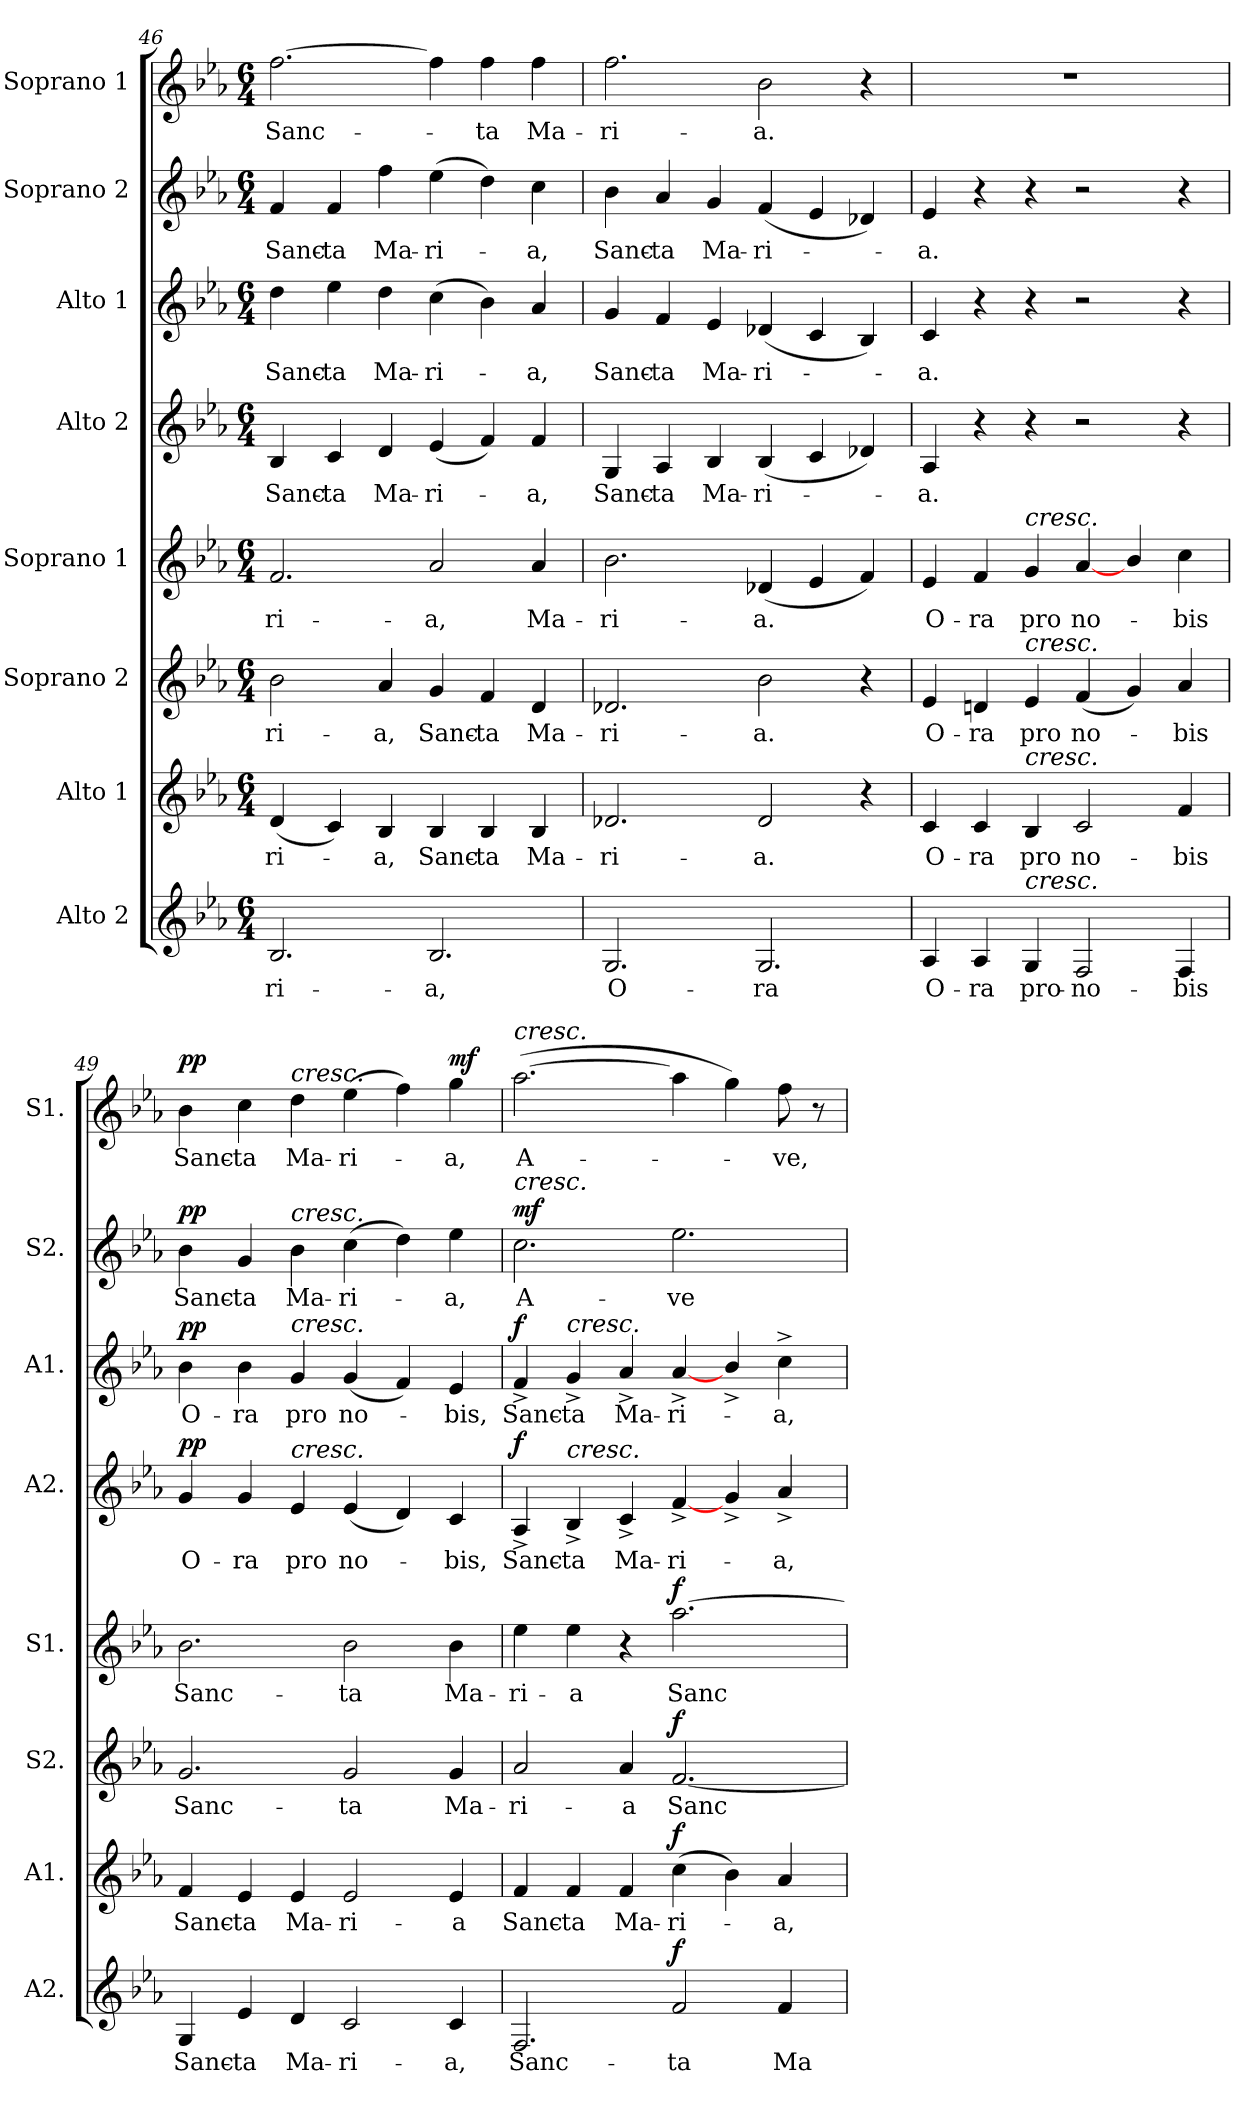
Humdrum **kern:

**kern	**text	**dynam	**kern	**text	**dynam	**kern	**text	**dynam	**kern	**text	**dynam	**kern	**text	**dynam	**kern	**text	**dynam	**kern	**text	**dynam	**kern	**text	**dynam
*part8	*part8	*part8	*part7	*part7	*part7	*part6	*part6	*part6	*part5	*part5	*part5	*part4	*part4	*part4	*part3	*part3	*part3	*part2	*part2	*part2	*part1	*part1	*part1
*staff8	*staff8	*staff8	*staff7	*staff7	*staff7	*staff6	*staff6	*staff6	*staff5	*staff5	*staff5	*staff4	*staff4	*staff4	*staff3	*staff3	*staff3	*staff2	*staff2	*staff2	*staff1	*staff1	*staff1
*I"Alto 2	*	*	*I"Alto 1	*	*	*I"Soprano 2	*	*	*I"Soprano 1	*	*	*I"Alto 2	*	*	*I"Alto 1	*	*	*I"Soprano 2	*	*	*I"Soprano 1	*	*
*I'A2.	*	*	*I'A1.	*	*	*I'S2.	*	*	*I'S1.	*	*	*I'A2.	*	*	*I'A1.	*	*	*I'S2.	*	*	*I'S1.	*	*
*clefG2	*	*	*clefG2	*	*	*clefG2	*	*	*clefG2	*	*	*clefG2	*	*	*clefG2	*	*	*clefG2	*	*	*clefG2	*	*
*k[b-e-a-]	*	*	*k[b-e-a-]	*	*	*k[b-e-a-]	*	*	*k[b-e-a-]	*	*	*k[b-e-a-]	*	*	*k[b-e-a-]	*	*	*k[b-e-a-]	*	*	*k[b-e-a-]	*	*
*E-:	*	*	*E-:	*	*	*E-:	*	*	*E-:	*	*	*E-:	*	*	*E-:	*	*	*E-:	*	*	*E-:	*	*
*M6/4	*	*	*M6/4	*	*	*M6/4	*	*	*M6/4	*	*	*M6/4	*	*	*M6/4	*	*	*M6/4	*	*	*M6/4	*	*
=46	=46	=46	=46	=46	=46	=46	=46	=46	=46	=46	=46	=46	=46	=46	=46	=46	=46	=46	=46	=46	=46	=46	=46
!	!LO:LY:b	!	!	!LO:LY:b	!	!	!LO:LY:b	!	!	!LO:LY:b	!	!	!LO:LY:b	!	!	!LO:LY:b	!	!	!LO:LY:b	!	!	!LO:LY:b	!
2.B-/	-ri-	.	(<4d/	-ri-	.	2b-\	-ri-	.	2.f/	-ri-	.	4B-/	Sanc-	.	4dd\	Sanc-	.	4f/	Sanc-	.	[2.ff\	Sanc-	.
!	!	!	!	!	!	!	!	!	!	!	!	!	!LO:LY:b	!	!	!LO:LY:b	!	!	!LO:LY:b	!	!	!	!
.	.	.	4c/)	.	.	.	.	.	.	.	.	4c/	-ta	.	4ee-\	-ta	.	4f/	-ta	.	.	.	.
!	!	!	!	!LO:LY:b	!	!	!LO:LY:b	!	!	!	!	!	!LO:LY:b	!	!	!LO:LY:b	!	!	!LO:LY:b	!	!	!	!
.	.	.	4B-/	-a,	.	4a-/	-a,	.	.	.	.	4d/	Ma-	.	4dd\	Ma-	.	4ff\	Ma-	.	.	.	.
!	!LO:LY:b	!	!	!LO:LY:b	!	!	!LO:LY:b	!	!	!LO:LY:b	!	!	!LO:LY:b	!	!	!LO:LY:b	!	!	!LO:LY:b	!	!	!	!
2.B-/	-a,	.	4B-/	Sanc-	.	4g/	Sanc-	.	2a-/	-a,	.	(<4e-/	-ri-	.	(>4cc\	-ri-	.	(>4ee-\	-ri-	.	4ff\]	.	.
!	!	!	!	!LO:LY:b	!	!	!LO:LY:b	!	!	!	!	!	!	!	!	!	!	!	!	!	!	!LO:LY:b	!
.	.	.	4B-/	-ta	.	4f/	-ta	.	.	.	.	4f/)	.	.	4b-\)	.	.	4dd\)	.	.	4ff\	-ta	.
!	!	!	!	!LO:LY:b	!	!	!LO:LY:b	!	!	!LO:LY:b	!	!	!LO:LY:b	!	!	!LO:LY:b	!	!	!LO:LY:b	!	!	!LO:LY:b	!
.	.	.	4B-/	Ma-	.	4d/	Ma-	.	4a-/	Ma-	.	4f/	-a,	.	4a-/	-a,	.	4cc\	-a,	.	4ff\	Ma-	.
=47	=47	=47	=47	=47	=47	=47	=47	=47	=47	=47	=47	=47	=47	=47	=47	=47	=47	=47	=47	=47	=47	=47	=47
!	!LO:LY:b	!	!	!LO:LY:b	!	!	!LO:LY:b	!	!	!LO:LY:b	!	!	!LO:LY:b	!	!	!LO:LY:b	!	!	!LO:LY:b	!	!	!LO:LY:b	!
2.G/	O-	.	2.d-X/	-ri-	.	2.d-X/	-ri-	.	2.b-\	-ri-	.	4G/	Sanc-	.	4g/	Sanc-	.	4b-\	Sanc-	.	2.ff\	-ri-	.
!	!	!	!	!	!	!	!	!	!	!	!	!	!LO:LY:b	!	!	!LO:LY:b	!	!	!LO:LY:b	!	!	!	!
.	.	.	.	.	.	.	.	.	.	.	.	4A-/	-ta	.	4f/	-ta	.	4a-/	-ta	.	.	.	.
!	!	!	!	!	!	!	!	!	!	!	!	!	!LO:LY:b	!	!	!LO:LY:b	!	!	!LO:LY:b	!	!	!	!
.	.	.	.	.	.	.	.	.	.	.	.	4B-/	Ma-	.	4e-/	Ma-	.	4g/	Ma-	.	.	.	.
!	!LO:LY:b	!	!	!LO:LY:b	!	!	!LO:LY:b	!	!	!LO:LY:b	!	!	!LO:LY:b	!	!	!LO:LY:b	!	!	!LO:LY:b	!	!	!LO:LY:b	!
2.G/	-ra	.	2d-/	-a.	.	2b-\	-a.	.	(<4d-X/	-a.	.	(<4B-/	-ri-	.	(<4d-X/	-ri-	.	(<4f/	-ri-	.	2b-\	-a.	.
.	.	.	.	.	.	.	.	.	4e-/	.	.	4c/	.	.	4c/	.	.	4e-/	.	.	.	.	.
.	.	.	4r	.	.	4r	.	.	4f/)	.	.	4d-X/)	.	.	4B-/)	.	.	4d-X/)	.	.	4r	.	.
!!LO:PB:g=z
=48	=48	=48	=48	=48	=48	=48	=48	=48	=48	=48	=48	=48	=48	=48	=48	=48	=48	=48	=48	=48	=48	=48	=48
!	!LO:LY:b	!	!	!LO:LY:b	!	!	!LO:LY:b	!	!	!LO:LY:b	!	!	!LO:LY:b	!	!	!LO:LY:b	!	!	!LO:LY:b	!	!	!	!
4A-/	O-	.	4c/	O-	.	4e-/	O-	.	4e-/	O-	.	4A-/	-a.	.	4c/	-a.	.	4e-/	-a.	.	1.r	.	.
!	!LO:LY:b	!	!	!LO:LY:b	!	!	!LO:LY:b	!	!	!LO:LY:b	!	!	!	!	!	!	!	!	!	!	!	!	!
4A-/	-ra	.	4c/	-ra	.	4dn/	-ra	.	4f/	-ra	.	4r	.	.	4r	.	.	4r	.	.	.	.	.
!	!	!	!	!	!	!	!	!	!LO:TX:a:i:t=cresc.	!	!	!	!	!	!	!	!	!	!	!	!	!	!
!	!	!	!	!	!	!LO:TX:a:i:t=cresc.	!	!	!	!	!	!	!	!	!	!	!	!	!	!	!	!	!
!	!	!	!LO:TX:a:i:t=cresc.	!	!	!	!	!	!	!	!	!	!	!	!	!	!	!	!	!	!	!	!
!LO:TX:a:i:t=cresc.	!	!	!	!	!	!	!	!	!	!	!	!	!	!	!	!	!	!	!	!	!	!	!
!	!LO:LY:b	!	!	!LO:LY:b	!	!	!LO:LY:b	!	!	!LO:LY:b	!	!	!	!	!	!	!	!	!	!	!	!	!
4G/	pro-	.	4B-/	pro	.	4e-/	pro	.	4g/	pro	.	4r	.	.	4r	.	.	4r	.	.	.	.	.
!	!LO:LY:b	!	!	!LO:LY:b	!	!	!LO:LY:b	!	!	!LO:LY:b	!	!	!	!	!	!	!	!	!	!	!	!	!
2F/	-no-	.	2c/	no-	.	(<4f/	no-	.	[4a-/	no-	.	2r	.	.	2r	.	.	2r	.	.	.	.	.
.	.	.	.	.	.	4g/)	.	.	4b-/	.	.	.	.	.	.	.	.	.	.	.	.	.	.
!	!LO:LY:b	!	!	!LO:LY:b	!	!	!LO:LY:b	!	!	!LO:LY:b	!	!	!	!	!	!	!	!	!	!	!	!	!
4F/	-bis	.	4f/	-bis	.	4a-/	-bis	.	4cc\	-bis	.	4r	.	.	4r	.	.	4r	.	.	.	.	.
=49	=49	=49	=49	=49	=49	=49	=49	=49	=49	=49	=49	=49	=49	=49	=49	=49	=49	=49	=49	=49	=49	=49	=49
!	!LO:LY:b	!	!	!LO:LY:b	!	!	!LO:LY:b	!	!	!LO:LY:b	!	!	!LO:LY:b	!LO:DY:b	!	!LO:LY:b	!LO:DY:b	!	!LO:LY:b	!LO:DY:b	!	!LO:LY:b	!LO:DY:b
4G/	Sanc-	.	4f/	Sanc-	.	2.g/	Sanc-	.	2.b-\	Sanc-	.	4g/	O-	pp	4b-\	O-	pp	4b-\	Sanc-	pp	4b-\	Sanc-	pp
!	!LO:LY:b	!	!	!LO:LY:b	!	!	!	!	!	!	!	!	!LO:LY:b	!	!	!LO:LY:b	!	!	!LO:LY:b	!	!	!LO:LY:b	!
4e-/	-ta	.	4e-/	-ta	.	.	.	.	.	.	.	4g/	-ra	.	4b-\	-ra	.	4g/	-ta	.	4cc\	-ta	.
!	!	!	!	!	!	!	!	!	!	!	!	!	!	!	!	!	!	!	!	!	!LO:TX:a:i:t=cresc.	!	!
!	!	!	!	!	!	!	!	!	!	!	!	!	!	!	!	!	!	!LO:TX:a:i:t=cresc.	!	!	!	!	!
!	!	!	!	!	!	!	!	!	!	!	!	!	!	!	!LO:TX:a:i:t=cresc.	!	!	!	!	!	!	!	!
!	!	!	!	!	!	!	!	!	!	!	!	!LO:TX:a:i:t=cresc.	!	!	!	!	!	!	!	!	!	!	!
!	!LO:LY:b	!	!	!LO:LY:b	!	!	!	!	!	!	!	!	!LO:LY:b	!	!	!LO:LY:b	!	!	!LO:LY:b	!	!	!LO:LY:b	!
4d/	Ma-	.	4e-/	Ma-	.	.	.	.	.	.	.	4e-/	pro	.	4g/	pro	.	4b-\	Ma-	.	4dd\	Ma-	.
!	!LO:LY:b	!	!	!LO:LY:b	!	!	!LO:LY:b	!	!	!LO:LY:b	!	!	!LO:LY:b	!	!	!LO:LY:b	!	!	!LO:LY:b	!	!	!LO:LY:b	!
2c/	-ri-	.	2e-/	-ri-	.	2g/	-ta	.	2b-\	-ta	.	(<4e-/	no-	.	(<4g/	no-	.	(>4cc\	-ri-	.	(>4ee-\	-ri-	.
.	.	.	.	.	.	.	.	.	.	.	.	4d/)	.	.	4f/)	.	.	4dd\)	.	.	4ff\)	.	.
!	!LO:LY:b	!	!	!LO:LY:b	!	!	!LO:LY:b	!	!	!LO:LY:b	!	!	!LO:LY:b	!	!	!LO:LY:b	!	!	!LO:LY:b	!	!	!LO:LY:b	!LO:DY:b
4c/	-a,	.	4e-/	-a	.	4g/	Ma-	.	4b-\	Ma-	.	4c/	-bis,	.	4e-/	-bis,	.	4ee-\	-a,	.	4gg\	-a,	mf
=50	=50	=50	=50	=50	=50	=50	=50	=50	=50	=50	=50	=50	=50	=50	=50	=50	=50	=50	=50	=50	=50	=50	=50
!	!	!	!	!	!	!	!	!	!	!	!	!	!	!	!	!	!	!	!	!	!LO:TX:a:i:t=cresc.	!	!
!	!	!	!	!	!	!	!	!	!	!	!	!	!	!	!	!	!	!LO:TX:a:i:t=cresc.	!	!	!	!	!
!	!LO:LY:b	!	!	!LO:LY:b	!	!	!LO:LY:b	!	!	!LO:LY:b	!	!	!LO:LY:b	!LO:DY:b	!	!LO:LY:b	!LO:DY:b	!	!LO:LY:b	!LO:DY:b	!	!LO:LY:b	!
2.F/	Sanc-	.	4f/	Sanc-	.	2a-/	-ri-	.	4ee-\	-ri-	.	4A-^/	Sanc-	f	4f^/	Sanc-	f	2.cc\	A-	mf	(>[2.aa-\	A-	.
!	!	!	!	!	!	!	!	!	!	!	!	!	!	!	!LO:TX:a:i:t=cresc.	!	!	!	!	!	!	!	!
!	!	!	!	!	!	!	!	!	!	!	!	!LO:TX:a:i:t=cresc.	!	!	!	!	!	!	!	!	!	!	!
!	!	!	!	!LO:LY:b	!	!	!	!	!	!LO:LY:b	!	!	!LO:LY:b	!	!	!LO:LY:b	!	!	!	!	!	!	!
.	.	.	4f/	-ta	.	.	.	.	4ee-\	-a	.	4B-^/	-ta	.	4g^/	-ta	.	.	.	.	.	.	.
!	!	!	!	!LO:LY:b	!	!	!LO:LY:b	!	!	!	!	!	!LO:LY:b	!	!	!LO:LY:b	!	!	!	!	!	!	!
.	.	.	4f/	Ma-	.	4a-/	-a	.	4r	.	.	4c^/	Ma-	.	4a-^/	Ma-	.	.	.	.	.	.	.
!	!LO:LY:b	!LO:DY:b	!	!LO:LY:b	!LO:DY:b	!	!LO:LY:b	!LO:DY:b	!	!LO:LY:b	!LO:DY:b	!	!LO:LY:b	!	!	!LO:LY:b	!	!	!LO:LY:b	!	!	!	!
2f/	-ta	f	(>4cc\	-ri-	f	[2.f/	Sanc-	f	[2.aa-\	Sanc-	f	[4f^/	-ri-	.	[4a-^/	-ri-	.	2.ee-\	-ve	.	4aa-\]	.	.
.	.	.	4b-\)	.	.	.	.	.	.	.	.	4g^/	.	.	4b-^/	.	.	.	.	.	4gg\)	.	.
!	!LO:LY:b	!	!	!LO:LY:b	!	!	!	!	!	!	!	!	!LO:LY:b	!	!	!LO:LY:b	!	!	!	!	!	!LO:LY:b	!
4f/	Ma-	.	4a-/	-a,	.	.	.	.	.	.	.	4a-^/	-a,	.	4cc^\	-a,	.	.	.	.	8ff\	-ve,	.
.	.	.	.	.	.	.	.	.	.	.	.	.	.	.	.	.	.	.	.	.	8r	.	.
=	=	=	=	=	=	=	=	=	=	=	=	=	=	=	=	=	=	=	=	=	=	=	=
*-	*-	*-	*-	*-	*-	*-	*-	*-	*-	*-	*-	*-	*-	*-	*-	*-	*-	*-	*-	*-	*-	*-	*-
